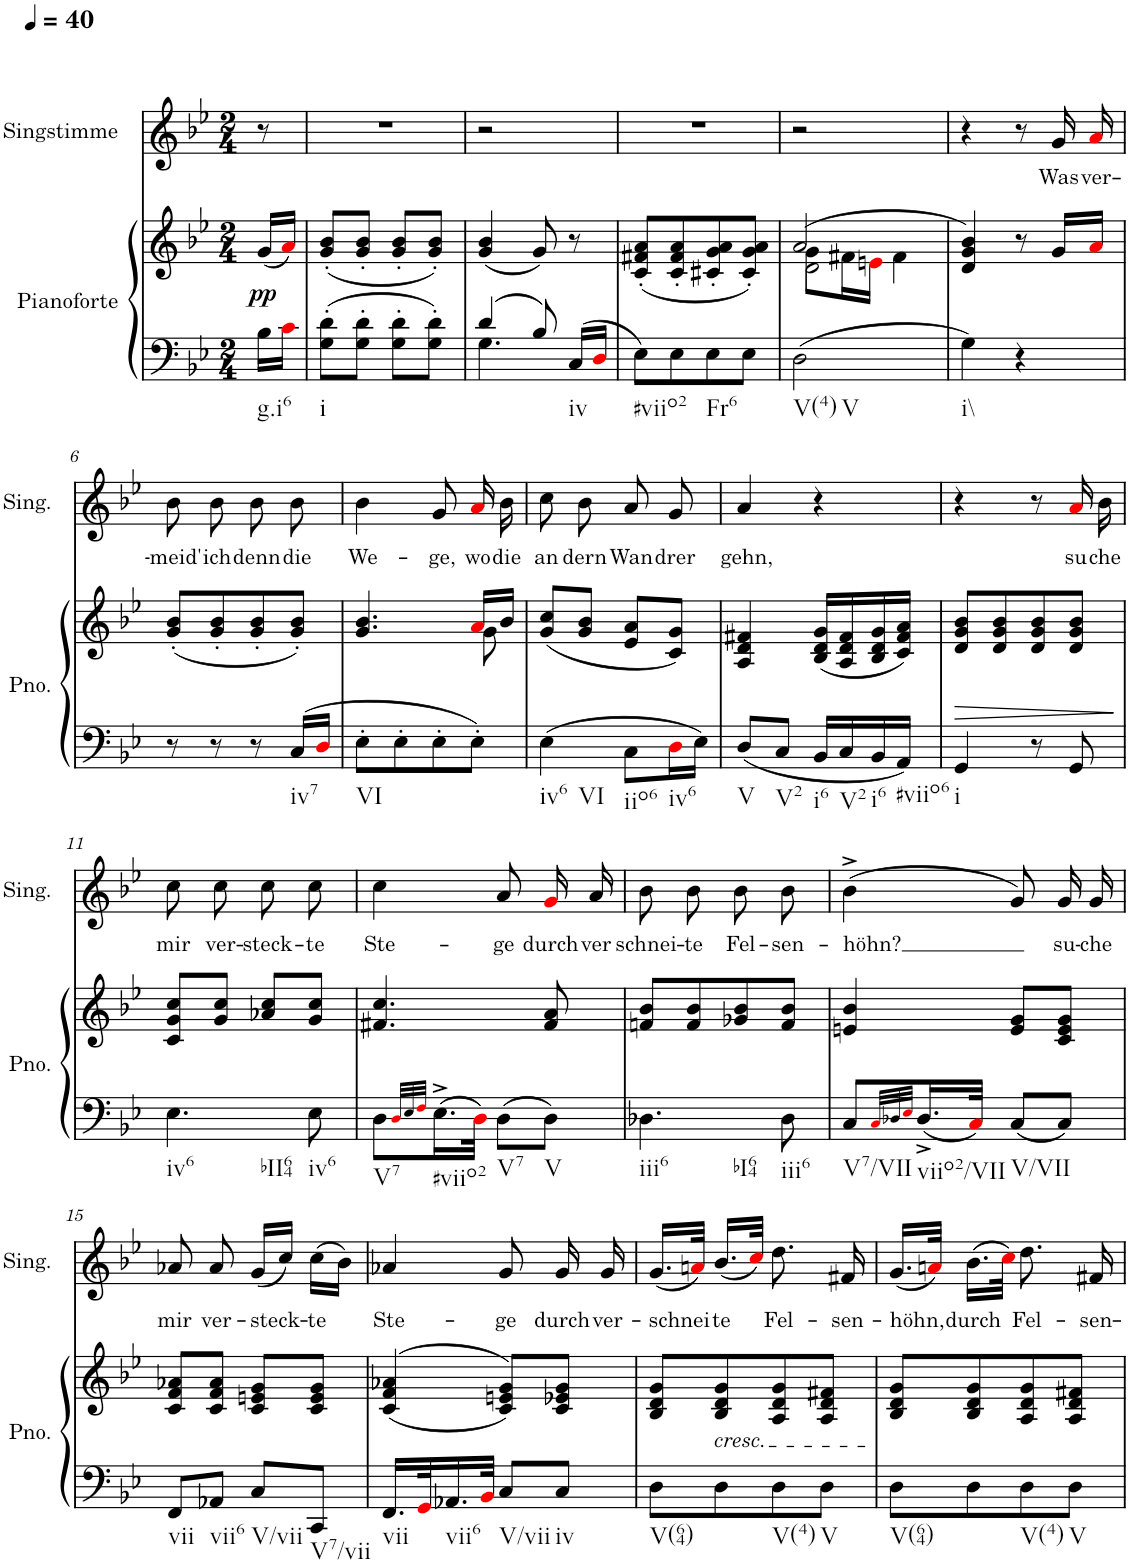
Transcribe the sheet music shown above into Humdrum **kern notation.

**kern	**kern	**dynam	**kern	**text
*part2	*part2	*part2	*part1	*part1
*staff3	*staff2	*staff2/3	*staff1	*staff1
*I"Pianoforte	*	*	*I"Singstimme	*
*I'Pno.	*	*	*I'Sing.	*
*clefF4	*clefG2	*	*clefG2	*
*k[b-e-]	*k[b-e-]	*	*k[b-e-]	*
*M2/4	*M2/4	*	*M2/4	*
*MM40	*MM40	*	*MM40	*
=	=	=	=	=
!LO:TX:b:t=g.i6	!	!	!	!
!	!	!LO:DY:b	!	!
16B-\LL	(16g/LL	pp	8r	.
16ci\JJ	16ai/JJ)	.	.	.
=1	=1	=1	=1	=1
!LO:TX:b:t=i	!	!	!	!
8G\' 8d\'L	(8g/' 8b-/'L	.	2r	.
8G\' 8d\'J	8g/' 8b-/'J	.	.	.
8G\' 8d\'L	8g/' 8b-/'L	.	.	.
8G\' 8d\'J	8g/' 8b-/'J)	.	.	.
=2	=2	=2	=2	=2
*^	*	*	*	*
4d/	4.G\	(4g/ 4b-/	.	2r	.
8B-/	.	8g/)	.	.	.
!LO:TX:b:t=iv	!	!	!	!	!
16C/LL	8ryy	8r	.	.	.
16Di/JJ	.	.	.	.	.
*v	*v	*	*	*	*
=3	=3	=3	=3	=3
!LO:TX:b:t=#viio2	!	!	!	!
8E-\L	(8c/' 8f#X/' 8a/'L	.	2r	.
8E-\	8c/' 8f#/' 8a/'	.	.	.
!LO:TX:b:t=Fr6	!	!	!	!
8E-\	8c#X/' 8g/' 8a/'	.	.	.
8E-\J	8c#/' 8g/' 8a/'J)	.	.	.
=4	=4	=4	=4	=4
*	*^	*	*	*
*	*	*^	*	*	*
!LO:TX:b:t=V(4)	!	!	!	!	!	!
!LO:TX:b:t=V	!	!	!	!	!	!
2D\	(2a/	8g\L	2d\	.	2r	.
.	.	16f#X\L	.	.	.	.
.	.	16eni\JJ	.	.	.	.
.	.	4f#\	.	.	.	.
*	*	*v	*v	*	*	*
=5	=5	=5	=5	=5	=5
!LO:TX:b:t=i\\	!	!	!	!	!
*	*v	*v	*	*	*
4G\	4d/ 4g/ 4b-/)	.	4r	.
4r	8r	.	8r	.
!	!	!	!	!LO:LY:b
.	16g/LL	.	16g/	Was
!	!	!	!	!LO:LY:b
.	16ai/JJ	.	16ai/	ver-
!!LO:LB:g=z
=6	=6	=6	=6	=6
!	!	!	!	!LO:LY:b
8r	(8g/' 8b-/'L	.	8b-\	-meid'
!	!	!	!	!LO:LY:b
8r	8g/' 8b-/'	.	8b-\	ich
!	!	!	!	!LO:LY:b
8r	8g/' 8b-/'	.	8b-\	denn
!LO:TX:b:t=iv7	!	!	!	!
!	!	!	!	!LO:LY:b
16C/LL	8g/' 8b-/'J)	.	8b-\	die
16Di/JJ	.	.	.	.
=7	=7	=7	=7	=7
*	*^	*	*	*
!LO:TX:b:t=VI	!	!	!	!	!
!	!	!	!	!	!LO:LY:b
8E-'\L	4.g/ 4.b-/	4.ryy	.	4b-\	We-
8E-'\	.	.	.	.	.
!	!	!	!	!	!LO:LY:b
8E-'\	.	.	.	8g/	-ge,
!	!	!	!	!	!LO:LY:b
8E-'\J	16ai/LL	8g\	.	16ai/	wo
!	!	!	!	!	!LO:LY:b
.	16b-/JJ	.	.	16b-\	die
*	*v	*v	*	*	*
=8	=8	=8	=8	=8
!LO:TX:b:t=iv6	!	!	!	!
!LO:TX:b:t=VI	!	!	!	!
!	!	!	!	!LO:LY:b
4E-\	(8g/ 8cc/L	.	8cc\	-an-
!	!	!	!	!LO:LY:b
.	8g/ 8b-/J	.	8b-\	-dern
!LO:TX:b:t=iio6	!	!	!	!
!	!	!	!	!LO:LY:b
8C\L	8e-/ 8a/L	.	8a/	Wan-
!LO:TX:b:t=iv6	!	!	!	!
!	!	!	!	!LO:LY:b
16Di\L	8c/ 8g/J)	.	8g/	-drer
16E-\JJ	.	.	.	.
=9	=9	=9	=9	=9
!LO:TX:b:t=V	!	!	!	!
!	!	!	!	!LO:LY:b
8D/L	4A/ 4d/ 4f#X/	.	4a/	gehn,
!LO:TX:b:t=V2	!	!	!	!
8C/J	.	.	.	.
!LO:TX:b:t=i6	!	!	!	!
16BB-/LL	(16B-/ 16d/ 16g/LL	.	4r	.
!LO:TX:b:t=V2	!	!	!	!
16C/	16A/ 16d/ 16f#/	.	.	.
!LO:TX:b:t=i6	!	!	!	!
16BB-/	16B-/ 16d/ 16g/	.	.	.
!LO:TX:b:t=#viio6	!	!	!	!
16AA/JJ	16c/ 16f#/ 16a/JJ)	.	.	.
=10	=10	=10	=10	=10
!LO:TX:b:t=i	!	!	!	!
!	!	!LO:HP:b	!	!
4GG/	8d/ 8g/ 8b-/L	>	4r	.
.	8d/ 8g/ 8b-/	.	.	.
8r	8d/ 8g/ 8b-/	.	8r	.
!	!	!	!	!LO:LY:b
8GG/	8d/ 8g/ 8b-/J	.	16ai/	su-
!	!	!	!	!LO:LY:b
.	.	.	16b-\	-che
.	.	]	.	.
!!LO:LB:g=z
=11	=11	=11	=11	=11
!LO:TX:b:t=iv6	!	!	!	!
!LO:TX:b:t=bII64	!	!	!	!
!	!	!	!	!LO:LY:b
4.E-\	8c/ 8g/ 8cc/L	.	8cc\	mir
!	!	!	!	!LO:LY:b
.	8g/ 8cc/J	.	8cc\	ver-
!	!	!	!	!LO:LY:b
.	8a-X/ 8cc/L	.	8cc\	-steck-
!LO:TX:b:t=iv6	!	!	!	!
!	!	!	!	!LO:LY:b
8E-\	8g/ 8cc/J	.	8cc\	-te
=12	=12	=12	=12	=12
!LO:TX:b:t=V7	!	!	!	!
!	!	!	!	!LO:LY:b
8D\L	4.f#X/ 4.cc/	.	4cc\	Ste-
32qDi/LLL	.	.	.	.
32qE-/	.	.	.	.
32qFi/JJJ	.	.	.	.
!LO:TX:b:t=#viio2	!	!	!	!
16.E-^\L	.	.	.	.
32Di\JJk	.	.	.	.
!LO:TX:b:t=V7	!	!	!	!
!	!	!	!	!LO:LY:b
8D\L	.	.	8a/	-ge
!LO:TX:b:t=V	!	!	!	!
!	!	!	!	!LO:LY:b
8D\J	8f#/ 8a/	.	16gi/	durch
!	!	!	!	!LO:LY:b
.	.	.	16a/	ver-
=13	=13	=13	=13	=13
!LO:TX:b:t=iii6	!	!	!	!
!LO:TX:b:t=bI64	!	!	!	!
!	!	!	!	!LO:LY:b
4.D-X\	8fn/ 8b-/L	.	8b-\	-schnei-
!	!	!	!	!LO:LY:b
.	8f/ 8b-/	.	8b-\	-te
!	!	!	!	!LO:LY:b
.	8g-X/ 8b-/	.	8b-\	Fel-
!LO:TX:b:t=iii6	!	!	!	!
!	!	!	!	!LO:LY:b
8D-\	8f/ 8b-/J	.	8b-\	-sen-
=14	=14	=14	=14	=14
!LO:TX:b:t=V7/VII	!	!	!	!
!	!	!	!	!LO:LY:b
8C/L	4en/ 4b-/	.	(4b-^\	-höhn?
32qCi/LLL	.	.	.	.
32qD-X/	.	.	.	.
32qE-i/JJJ	.	.	.	.
!LO:TX:b:t=viio2/VII	!	!	!	!
16.D-^/L	.	.	.	.
32Ci/JJk	.	.	.	.
!LO:TX:b:t=V/VII	!	!	!	!
8C/L	8e/ 8g/L	.	8g/)	.
!	!	!	!	!LO:LY:b
8C/J	8c/ 8e/ 8g/J	.	16g/	su-
!	!	!	!	!LO:LY:b
.	.	.	16g/	-che
!!LO:LB:g=z
=15	=15	=15	=15	=15
!LO:TX:b:t=vii	!	!	!	!
!	!	!	!	!LO:LY:b
8FF/L	8c/ 8f/ 8a-X/L	.	8a-X/	mir
!LO:TX:b:t=vii6	!	!	!	!
!	!	!	!	!LO:LY:b
8AA-X/J	8c/ 8f/ 8a-/J	.	8a-/	ver-
!LO:TX:b:t=V/vii	!	!	!	!
!	!	!	!	!LO:LY:b
8C/L	8c/ 8en/ 8g/L	.	(16g/LL	-steck-
.	.	.	16cc/JJ)	.
!LO:TX:b:t=V7/vii	!	!	!	!
!	!	!	!	!LO:LY:b
8CC/J	8c/ 8e/ 8g/J	.	(16cc\LL	-te
.	.	.	16b-\JJ)	.
=16	=16	=16	=16	=16
!LO:TX:b:t=vii	!	!	!	!
!	!	!	!	!LO:LY:b
16.FF/LL	(>(4c/ 4f/ 4a-X/	.	4a-X/	Ste-
32GGi/K	.	.	.	.
!LO:TX:b:t=vii6	!	!	!	!
16.AA-X/	.	.	.	.
32BB-i/JJk	.	.	.	.
!LO:TX:b:t=V/vii	!	!	!	!
!	!	!	!	!LO:LY:b
8C/L	8c/ 8en/ 8g/L))	.	8g/	-ge
!LO:TX:b:t=iv	!	!	!	!
!	!	!	!	!LO:LY:b
8C/J	8c/ 8e-X/ 8g/J	.	16g/	durch
!	!	!	!	!LO:LY:b
.	.	.	16g/	ver-
=17	=17	=17	=17	=17
!LO:TX:b:t=V(64)	!	!	!	!
!	!	!	!	!LO:LY:b
8D\L	8B-/ 8d/ 8g/L	.	(16.g/LL	-schnei-
.	.	.	32ani/JJk)	.
!	!LO:TX:b:i:t=cresc.	!	!	!
!	!	!	!	!LO:LY:b
8D\	8B-/ 8d/ 8g/	.	(16.b-/LL	-te
.	.	.	32cci/JJk)	.
!LO:TX:b:t=V(4)	!	!	!	!
!	!	!	!	!LO:LY:b
8D\	8A/ 8d/ 8g/	.	8.dd\	Fel-
!LO:TX:b:t=V	!	!	!	!
8D\J	8A/ 8d/ 8f#X/J	.	.	.
!	!	!	!	!LO:LY:b
.	.	.	16f#X/	-sen-
=18	=18	=18	=18	=18
!LO:TX:b:t=V(64)	!	!	!	!
!	!	!	!	!LO:LY:b
8D\L	8B-/ 8d/ 8g/L	.	(16.g/LL	-höhn,-
.	.	.	32ani/JJk)	.
!	!	!	!	!LO:LY:b
8D\	8B-/ 8d/ 8g/	.	(16.b-\LL	-durch
.	.	.	32cci\JJk)	.
!LO:TX:b:t=V(4)	!	!	!	!
!	!	!	!	!LO:LY:b
8D\	8A/ 8d/ 8g/	.	8.dd\	-Fel-
!LO:TX:b:t=V	!	!	!	!
8D\J	8A/ 8d/ 8f#X/J	.	.	.
!	!	!	!	!LO:LY:b
.	.	.	16f#X/	-sen-
=	=	=	=	=
*-	*-	*-	*-	*-
